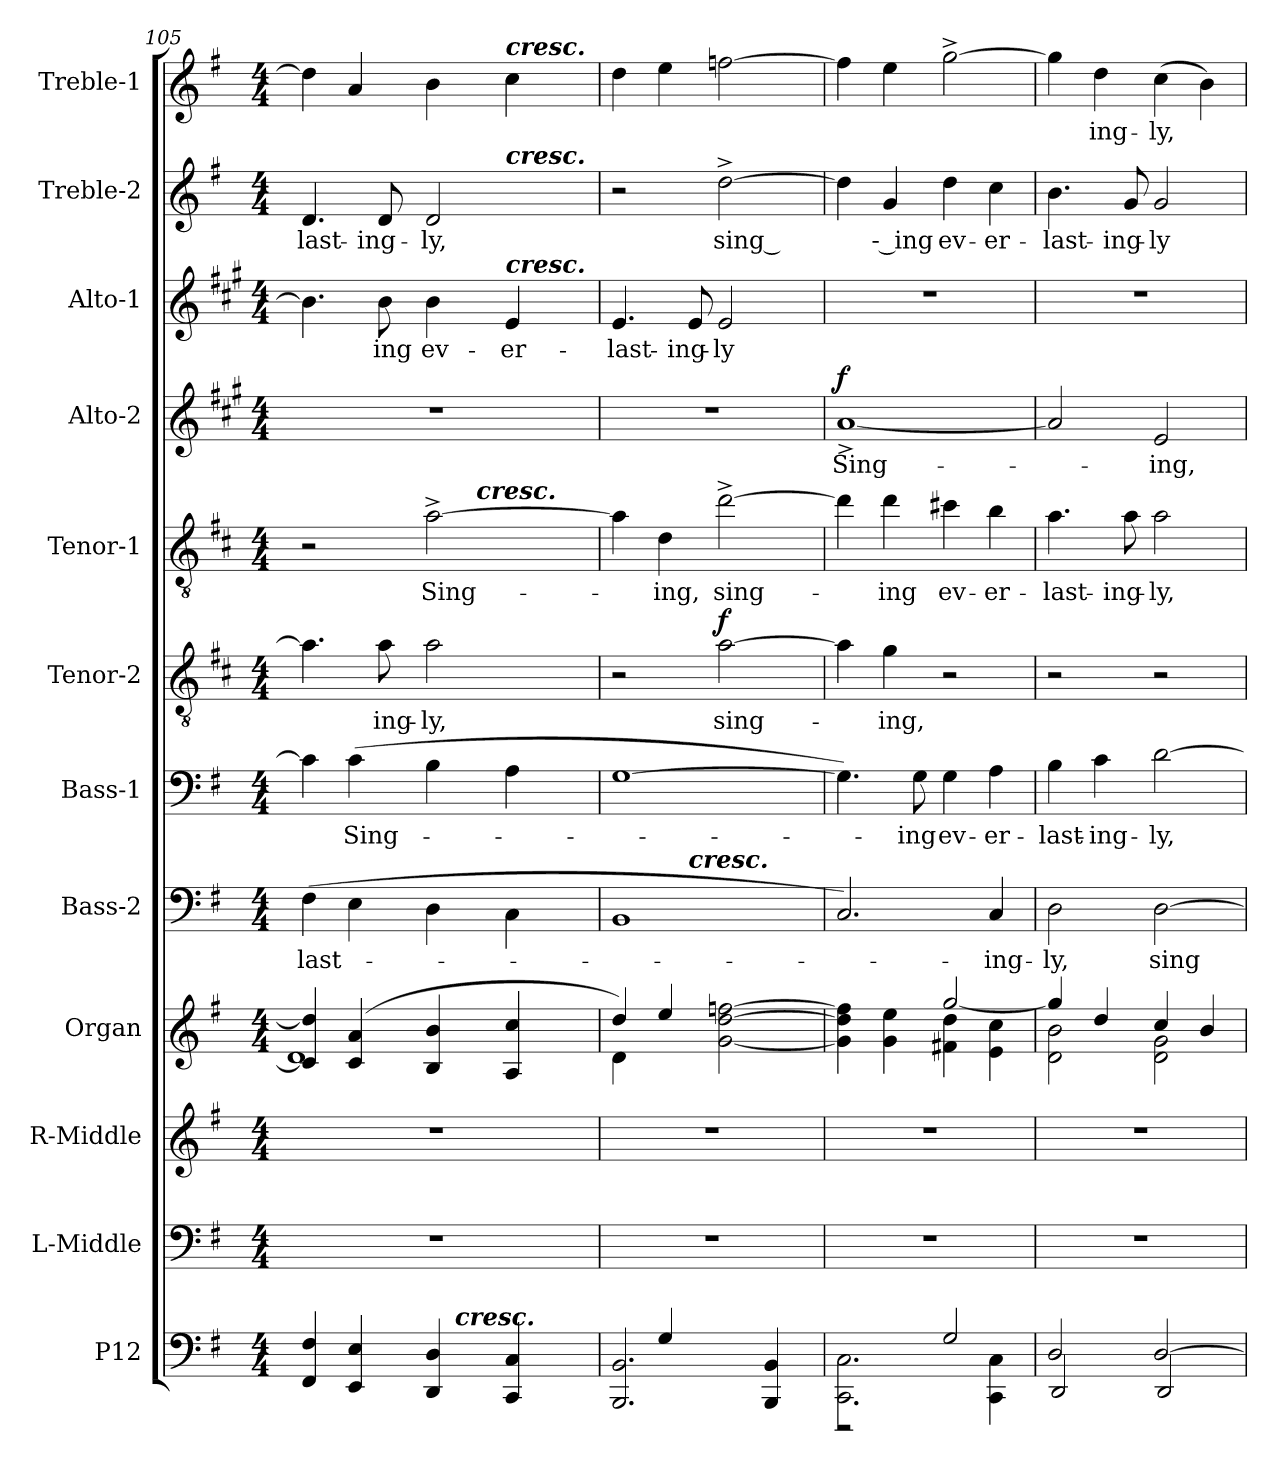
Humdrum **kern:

**kern	**kern	**kern	**kern	**kern	**text	**kern	**text	**kern	**text	**dynam	**kern	**text	**kern	**text	**dynam	**kern	**text	**kern	**text	**kern	**text
*part12	*part11	*part10	*part9	*part8	*part8	*part7	*part7	*part6	*part6	*part6	*part5	*part5	*part4	*part4	*part4	*part3	*part3	*part2	*part2	*part1	*part1
*staff12	*staff11	*staff10	*staff9	*staff8	*staff8	*staff7	*staff7	*staff6	*staff6	*staff6	*staff5	*staff5	*staff4	*staff4	*staff4	*staff3	*staff3	*staff2	*staff2	*staff1	*staff1
*I"P12	*I"L-Middle	*I"R-Middle	*I"Organ	*I"Bass-2	*	*I"Bass-1	*	*I"Tenor-2	*	*	*I"Tenor-1	*	*I"Alto-2	*	*	*I"Alto-1	*	*I"Treble-2	*	*I"Treble-1	*
*	*I'L-M	*	*I'Organ	*I'B2:	*	*I'B1:	*	*I'T2:	*	*	*I'T1:	*	*I'A2:	*	*	*I'A1:	*	*	*	*	*
*clefF4	*clefF4	*clefG2	*clefG2	*clefF4	*	*clefF4	*	*clefGv2	*	*	*clefGv2	*	*clefG2	*	*	*clefG2	*	*clefG2	*	*clefG2	*
*	*	*	*	*	*	*	*	*ITrd4c7	*	*	*ITrd4c7	*	*ITrd1c2	*	*	*ITrd1c2	*	*ITrd-7c-12	*	*ITrd-7c-12	*
*k[f#]	*k[f#]	*k[f#]	*k[f#]	*k[f#]	*	*k[f#]	*	*k[f#]	*	*	*k[f#]	*	*k[f#]	*	*	*k[f#]	*	*k[f#]	*	*k[f#]	*
*G:	*G:	*G:	*G:	*G:	*	*G:	*	*G:	*	*	*G:	*	*G:	*	*	*G:	*	*G:	*	*G:	*
*M4/4	*M4/4	*M4/4	*M4/4	*M4/4	*	*M4/4	*	*M4/4	*	*	*M4/4	*	*M4/4	*	*	*M4/4	*	*M4/4	*	*M4/4	*
=105	=105	=105	=105	=105	=105	=105	=105	=105	=105	=105	=105	=105	=105	=105	=105	=105	=105	=105	=105	=105	=105
*	*	*	*^	*	*	*	*	*	*	*	*	*	*	*	*	*	*	*	*	*	*
!	!	!	!	!	!	!LO:LY:b:color=#000000	!	!	!	!	!	!	!	!	!	!	!	!	!	!	!	!
!	!	!	!	!	!	!	!	!	!	!	!	!	!	!	!	!	!	!	!	!LO:LY:b:color=#000000	!	!
*^	*	*	*	*	*	*	*	*	*	*	*	*^	*	*	*	*	*	*	*^	*	*	*
4FF#i/ 4F#i	2ryy	1r	1r	4ci/] 4ddi]	1di	(4F#i\	-last-	4ci\]	.	4.di\]	.	.	2r	2ryy	.	1r	.	.	4.ai\]	.	4.ddi/	2.ryy	-last-	4dddi\]	.
!	!	!	!	!	!	!	!	!	!LO:LY:b:color=#000000	!	!	!	!	!	!	!	!	!	!	!	!	!	!	!	!
4EEi/ 4Ei	.	.	.	(4ci/ 4ai	.	4Ei\	.	(4ci\	Sing-	.	.	.	.	.	.	.	.	.	.	.	.	.	.	4aai/	.
!	!	!	!	!	!	!	!	!	!	!	!LO:LY:b:color=#000000	!	!	!	!	!	!	!	!	!	!	!	!	!	!
!	!	!	!	!	!	!	!	!	!	!	!	!	!	!	!	!	!	!	!	!LO:LY:b:color=#000000	!	!	!	!	!
!	!	!	!	!	!	!	!	!	!	!	!	!	!	!	!	!	!	!	!	!	!	!	!LO:LY:b:color=#000000	!	!
.	.	.	.	.	.	.	.	.	.	8di\	-ing-	.	.	.	.	.	.	.	8ai\	-ing	8ddi/	.	-ing-	.	.
!	!	!	!	!	!	!	!	!	!	!	!LO:LY:b:color=#000000	!	!	!	!	!	!	!	!	!	!	!	!	!	!
!	!	!	!	!	!	!	!	!	!	!	!	!	!	!	!LO:LY:b:color=#000000	!	!	!	!	!	!	!	!	!	!
!	!	!	!	!	!	!	!	!	!	!	!	!	!	!	!	!	!	!	!	!LO:LY:b:color=#000000	!	!	!	!	!
!	!	!	!	!	!	!	!	!	!	!	!	!	!	!	!	!	!	!	!	!	!	!	!LO:LY:b:color=#000000	!	!
4DDi/ 4Di	16ryy	.	.	4Bi/ 4bi	.	4Di\	.	4Bi\	.	2di\	-ly,	.	[2d^i\	8ryy	Sing-	.	.	.	4ai\	ev-	2ddi/	.	-ly,	4bbi\	.
.	64ryy	.	.	.	.	.	.	.	.	.	.	.	.	.	.	.	.	.	.	.	.	.	.	.	.
!	!LO:TX:a:Bi:t=cresc.	!	!	!	!	!	!	!	!	!	!	!	!	!	!	!	!	!	!	!	!	!	!	!	!
.	4ryy	.	.	.	.	.	.	.	.	.	.	.	.	.	.	.	.	.	.	.	.	.	.	.	.
.	.	.	.	.	.	.	.	.	.	.	.	.	.	256ryy	.	.	.	.	.	.	.	.	.	.	.
.	.	.	.	.	.	.	.	.	.	.	.	.	.	1024ryy	.	.	.	.	.	.	.	.	.	.	.
!	!	!	!	!	!	!	!	!	!	!	!	!	!	!LO:TX:a:Bi:t=cresc.	!	!	!	!	!	!	!	!	!	!	!
.	.	.	.	.	.	.	.	.	.	.	.	.	.	4ryy	.	.	.	.	.	.	.	.	.	.	.
!	!	!	!	!	!	!	!	!	!	!	!	!	!	!	!	!	!	!	!	!	!	!	!	!LO:TX:a:Bi:t=cresc.	!
!	!	!	!	!	!	!	!	!	!	!	!	!	!	!	!	!	!	!	!	!	!	!LO:TX:a:Bi:t=cresc.	!	!	!
!	!	!	!	!	!	!	!	!	!	!	!	!	!	!	!	!	!	!	!LO:TX:a:Bi:t=cresc.	!	!	!	!	!	!
!	!	!	!	!	!	!	!	!	!	!	!	!	!	!	!	!	!	!	!	!LO:LY:b:color=#000000	!	!	!	!	!
4CCi/ 4Ci	.	.	.	4Ai/ 4cci	.	4Ci\	.	4Ai\	.	.	.	.	.	.	.	.	.	.	4di/	-er-	.	4ryy	.	4ccci\	.
.	8ryy	.	.	.	.	.	.	.	.	.	.	.	.	.	.	.	.	.	.	.	.	.	.	.	.
.	.	.	.	.	.	.	.	.	.	.	.	.	.	16ryy	.	.	.	.	.	.	.	.	.	.	.
.	.	.	.	.	.	.	.	.	.	.	.	.	.	32ryy	.	.	.	.	.	.	.	.	.	.	.
.	32.ryy	.	.	.	.	.	.	.	.	.	.	.	.	.	.	.	.	.	.	.	.	.	.	.	.
.	.	.	.	.	.	.	.	.	.	.	.	.	.	64ryy	.	.	.	.	.	.	.	.	.	.	.
.	.	.	.	.	.	.	.	.	.	.	.	.	.	128ryy	.	.	.	.	.	.	.	.	.	.	.
.	.	.	.	.	.	.	.	.	.	.	.	.	.	512.ryy	.	.	.	.	.	.	.	.	.	.	.
*	*	*	*	*	*	*	*	*	*	*	*	*	*v	*v	*	*	*	*	*	*	*v	*v	*	*	*
=106	=106	=106	=106	=106	=106	=106	=106	=106	=106	=106	=106	=106	=106	=106	=106	=106	=106	=106	=106	=106	=106	=106	=106
*	*	*	*	*	*	*	*	*	*	*	*	*	*^	*	*	*	*	*	*	*^	*	*	*
!	!	!	!	!	!	!	!	!	!	!	!	!	!	!	!	!	!	!	!	!LO:LY:b:color=#000000	!	!	!	!	!
*	*	*	*	*	*	*^	*	*	*	*	*	*	*v	*v	*	*	*	*	*	*	*v	*v	*	*	*
2.BBBi/ 2.BBi	4ryy	1r	1r	4ddi/)	4di\	1BBi	4.ryy	.	[1Gi	.	2r	.	.	4di\]	.	1r	.	.	4.di/	-last-	2r	.	4dddi\	.
!	!	!	!	!	!	!	!	!	!	!	!	!	!	!	!LO:LY:b:color=#000000	!	!	!	!	!	!	!	!	!
.	4Gi/	.	.	4eei/	4ryy	.	.	.	.	.	.	.	.	4Gi\	-ing,	.	.	.	.	.	.	.	4eeei\	.
!	!	!	!	!	!	!	!LO:TX:a:Bi:t=cresc.	!	!	!	!	!	!	!	!	!	!	!	!	!	!	!	!	!
!	!	!	!	!	!	!	!	!	!	!	!	!	!	!	!	!	!	!	!	!LO:LY:b:color=#000000	!	!	!	!
.	.	.	.	.	.	.	2ryy	.	.	.	.	.	.	.	.	.	.	.	8di/	-ing-	.	.	.	.
!	!	!	!	!	!	!	!	!	!	!	!	!LO:LY:b:color=#000000	!	!	!	!	!	!	!	!	!	!	!	!
!	!	!	!	!	!	!	!	!	!	!	!	!	!	!	!LO:LY:b:color=#000000	!	!	!	!	!	!	!	!	!
!	!	!	!	!	!	!	!	!	!	!	!	!	!	!	!	!	!	!	!	!LO:LY:b:color=#000000	!	!	!	!
!	!	!	!	!	!	!	!	!	!	!	!	!	!	!	!	!	!	!	!	!	!	!LO:LY:b:color=#000000	!	!
.	2ryy	.	.	[2gi\ [2ddi [2ffni	2ryy	.	.	.	.	.	[2di\	sing-	f	[2g^i\	sing-	.	.	.	2di/	-ly	[2ddd^i\	sing --	[2fffni\	.
4BBBi/ 4BBi	.	.	.	.	.	.	.	.	.	.	.	.	.	.	.	.	.	.	.	.	.	.	.	.
.	.	.	.	.	.	.	8ryy	.	.	.	.	.	.	.	.	.	.	.	.	.	.	.	.	.
*	*	*	*	*	*	*v	*v	*	*	*	*	*	*	*	*	*	*	*	*	*	*	*	*	*
=107	=107	=107	=107	=107	=107	=107	=107	=107	=107	=107	=107	=107	=107	=107	=107	=107	=107	=107	=107	=107	=107	=107	=107
*	*	*	*	*	*	*^	*	*	*	*	*	*	*	*	*	*	*	*	*	*	*	*	*
!	!	!	!	!	!	!	!	!	!	!	!	!	!	!	!	!	!LO:LY:b:color=#000000	!	!	!	!	!	!	!
*	*	*	*	*	*	*v	*v	*	*	*	*	*	*	*	*	*	*	*	*	*	*	*	*	*
2.CCi\ 2.Ci	2r	1r	1r	4gi\] 4ddi] 4ffi]	2ryy	2.Ci/)	.	4.Gi\])	.	4di\]	.	.	4gi\]	.	[1g^i	Sing-	f	1r	.	4dddi\]	.	4fffi\]	.
!	!	!	!	!	!	!	!	!	!	!	!LO:LY:b:color=#000000	!	!	!	!	!	!	!	!	!	!	!	!
!	!	!	!	!	!	!	!	!	!	!	!	!	!	!LO:LY:b:color=#000000	!	!	!	!	!	!	!	!	!
!	!	!	!	!	!	!	!	!	!	!	!	!	!	!	!	!	!	!	!	!	!LO:LY:b:color=#000000	!	!
.	.	.	.	4gi\ 4eei	.	.	.	.	.	4ci\	-ing,	.	4gi\	-ing	.	.	.	.	.	4ggi/	-- ing	4eeei\	.
!	!	!	!	!	!	!	!	!	!LO:LY:b:color=#000000	!	!	!	!	!	!	!	!	!	!	!	!	!	!
.	.	.	.	.	.	.	.	8Gi\	-ing	.	.	.	.	.	.	.	.	.	.	.	.	.	.
!	!	!	!	!	!	!	!	!	!LO:LY:b:color=#000000	!	!	!	!	!	!	!	!	!	!	!	!	!	!
!	!	!	!	!	!	!	!	!	!	!	!	!	!	!LO:LY:b:color=#000000	!	!	!	!	!	!	!	!	!
!	!	!	!	!	!	!	!	!	!	!	!	!	!	!	!	!	!	!	!	!	!LO:LY:b:color=#000000	!	!
.	2Gi/	.	.	4f#Xi\ 4ddi	[2ggi/	.	.	4Gi\	ev-	2r	.	.	4f#Xi\	ev-	.	.	.	.	.	4dddi\	ev-	[2ggg^i\	.
!	!	!	!	!	!	!	!LO:LY:b:color=#000000	!	!	!	!	!	!	!	!	!	!	!	!	!	!	!	!
!	!	!	!	!	!	!	!	!	!LO:LY:b:color=#000000	!	!	!	!	!	!	!	!	!	!	!	!	!	!
!	!	!	!	!	!	!	!	!	!	!	!	!	!	!LO:LY:b:color=#000000	!	!	!	!	!	!	!	!	!
!	!	!	!	!	!	!	!	!	!	!	!	!	!	!	!	!	!	!	!	!	!LO:LY:b:color=#000000	!	!
4CCi\ 4Ci	.	.	.	4ei\ 4cci	.	4Ci/	-ing-	4Ai\	-er-	.	.	.	4ei\	-er-	.	.	.	.	.	4ccci\	-er-	.	.
=108	=108	=108	=108	=108	=108	=108	=108	=108	=108	=108	=108	=108	=108	=108	=108	=108	=108	=108	=108	=108	=108	=108	=108
!	!	!	!	!	!	!	!LO:LY:b:color=#000000	!	!	!	!	!	!	!	!	!	!	!	!	!	!	!	!
!	!	!	!	!	!	!	!	!	!LO:LY:b:color=#000000	!	!	!	!	!	!	!	!	!	!	!	!	!	!
!	!	!	!	!	!	!	!	!	!	!	!	!	!	!LO:LY:b:color=#000000	!	!	!	!	!	!	!	!	!
!	!	!	!	!	!	!	!	!	!	!	!	!	!	!	!	!	!	!	!	!	!LO:LY:b:color=#000000	!	!
2Di/	2DDi/	1r	1r	4ggi/]	2di\ 2bi	2Di\	-ly,	4Bi\	-last-	2r	.	.	4.di\	-last-	2gi/]	.	.	1r	.	4.bbi\	-last-	4gggi\]	.
!	!	!	!	!	!	!	!	!	!LO:LY:b:color=#000000	!	!	!	!	!	!	!	!	!	!	!	!	!	!
!	!	!	!	!	!	!	!	!	!	!	!	!	!	!	!	!	!	!	!	!	!	!	!LO:LY:b:color=#000000
.	.	.	.	4ddi/	.	.	.	4ci\	-ing-	.	.	.	.	.	.	.	.	.	.	.	.	4dddi\	-ing-
!	!	!	!	!	!	!	!	!	!	!	!	!	!	!LO:LY:b:color=#000000	!	!	!	!	!	!	!	!	!
!	!	!	!	!	!	!	!	!	!	!	!	!	!	!	!	!	!	!	!	!	!LO:LY:b:color=#000000	!	!
.	.	.	.	.	.	.	.	.	.	.	.	.	8di\	-ing-	.	.	.	.	.	8ggi/	-ing-	.	.
!	!	!	!	!	!	!	!LO:LY:b:color=#000000	!	!	!	!	!	!	!	!	!	!	!	!	!	!	!	!
!	!	!	!	!	!	!	!	!	!LO:LY:b:color=#000000	!	!	!	!	!	!	!	!	!	!	!	!	!	!
!	!	!	!	!	!	!	!	!	!	!	!	!	!	!LO:LY:b:color=#000000	!	!	!	!	!	!	!	!	!
!	!	!	!	!	!	!	!	!	!	!	!	!	!	!	!	!LO:LY:b:color=#000000	!	!	!	!	!	!	!
!	!	!	!	!	!	!	!	!	!	!	!	!	!	!	!	!	!	!	!	!	!LO:LY:b:color=#000000	!	!
!	!	!	!	!	!	!	!	!	!	!	!	!	!	!	!	!	!	!	!	!	!	!	!LO:LY:b:color=#000000
[2Di/	2DDi/	.	.	4cci/	2di\ 2gi	[2Di\	sing-	[2di\	-ly,	2r	.	.	2di\	-ly,	2di/	-ing,	.	.	.	2ggi/	-ly	(4ccci\	-ly,
.	.	.	.	4bi/	.	.	.	.	.	.	.	.	.	.	.	.	.	.	.	.	.	4bbi\)	.
*v	*v	*	*	*v	*v	*	*	*	*	*	*	*	*	*	*	*	*	*	*	*	*	*	*
=	=	=	=	=	=	=	=	=	=	=	=	=	=	=	=	=	=	=	=	=	=
*-	*-	*-	*-	*-	*-	*-	*-	*-	*-	*-	*-	*-	*-	*-	*-	*-	*-	*-	*-	*-	*-
